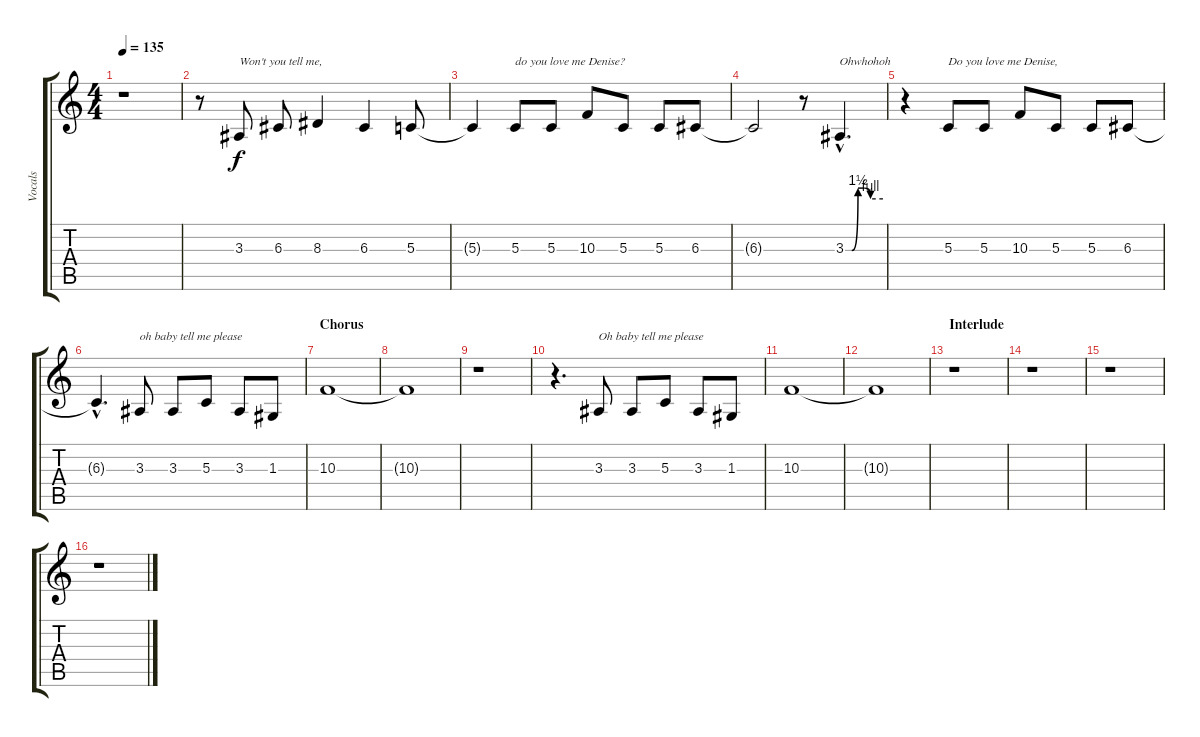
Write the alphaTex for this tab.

\track ("Vocals" "Vocals") {instrument altosax}
\staff {score tabs}
\tuning (E4 B3 G3 D3 A2 E2) {hide}
\ts (4 4)
\tempo 135
\clef g2
\ks c
r.1{dy f} |
r.8 3.3.8{txt "Won't you tell me,"} 6.3.8 8.3.4 6.3.4 5.3.8 |
5.3{t}.4 5.3.8{txt "do you love me Denise?"} 5.3.8 10.3.8 5.3.8 5.3.8 6.3.8 |
6.3{t}.2 r.8 3.3{be (custom 0 0 10 0 20 6 30 6 40 4 60 4) hac}.4{d txt "Ohwhohoh"} |
r.4 5.3.8{txt "Do you love me Denise,"} 5.3.8 10.3.8 5.3.8 5.3.8 6.3.8 |
6.3{hac t}.4{d} 3.3.8{txt "oh baby tell me please"} 3.3.8 5.3.8 3.3.8 1.3.8 |
\section ("" "Chorus")
10.3.1 |
10.3{t}.1 |
r.1 |
r.4{d} 3.3.8{txt "Oh baby tell me please"} 3.3.8 5.3.8 3.3.8 1.3.8 |
10.3.1 |
10.3{t}.1 |
\section ("" "Interlude")
r.1 |
r.1 |
r.1 |
r.1
